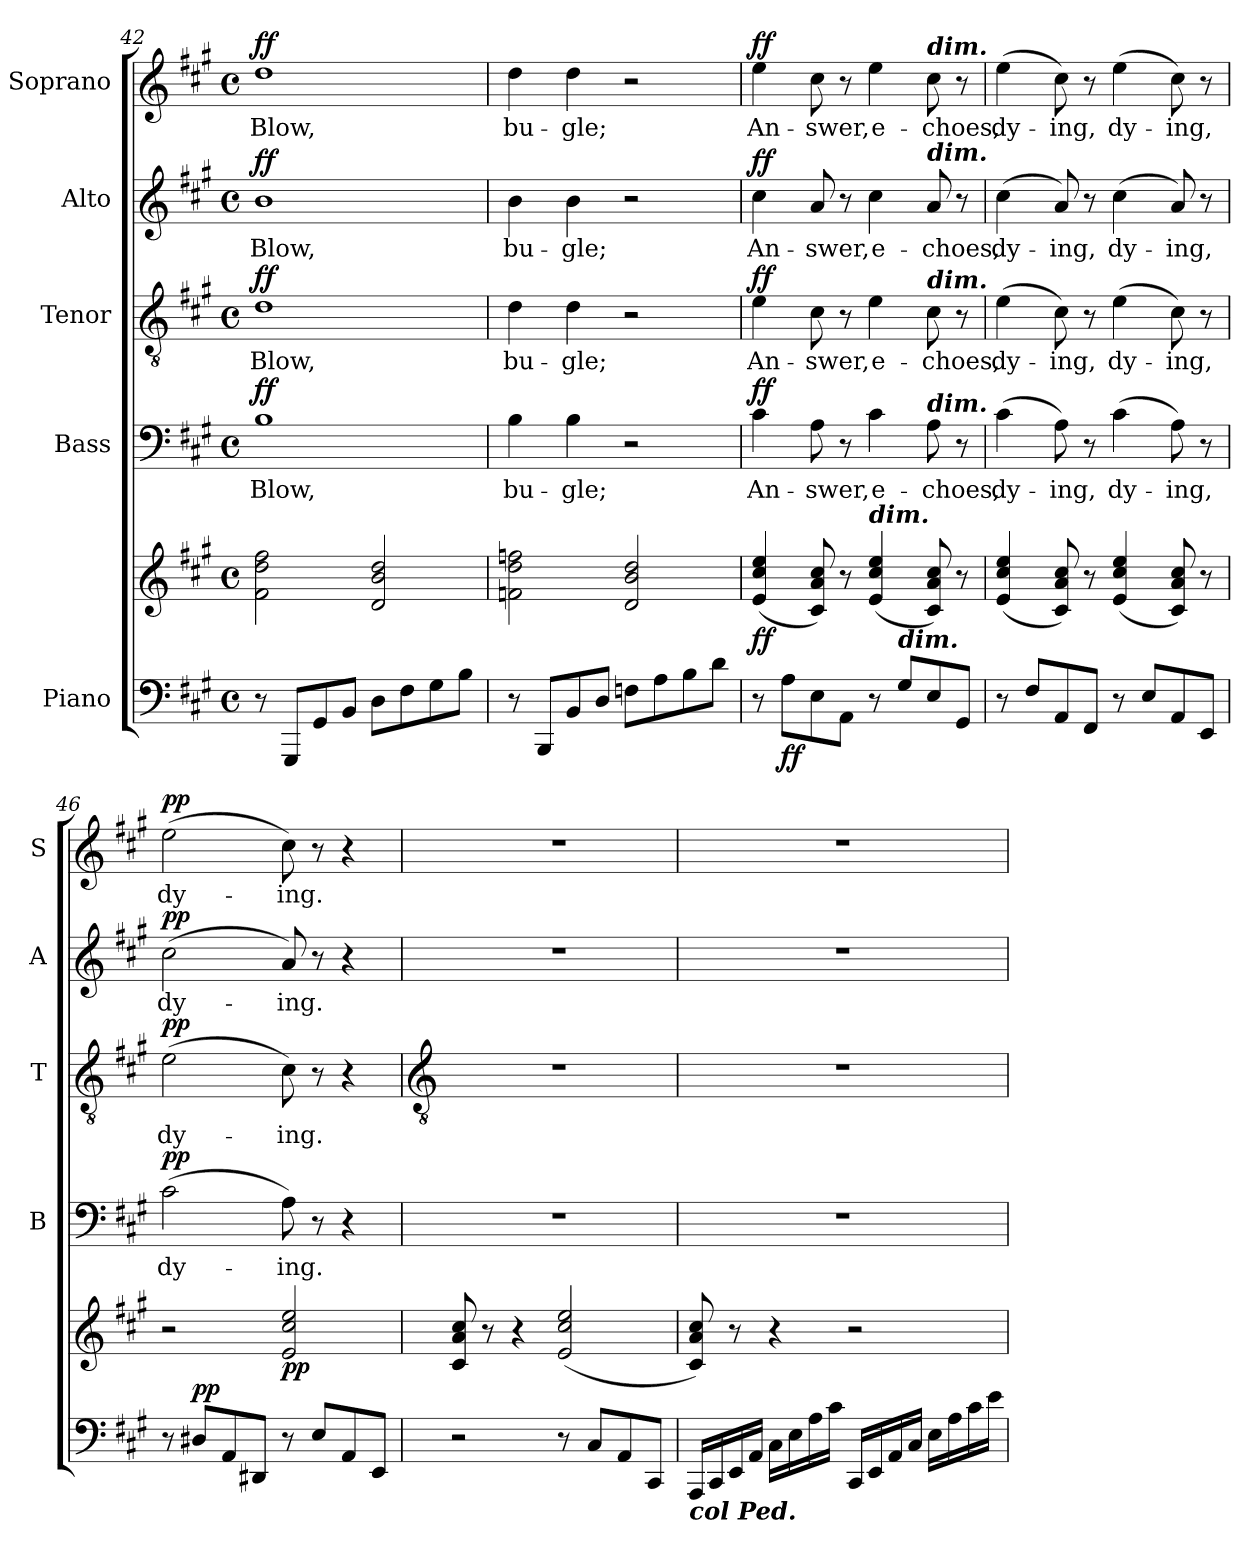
**kern	**kern	**dynam	**kern	**text	**dynam	**kern	**text	**dynam	**kern	**text	**dynam	**kern	**text	**dynam
*part5	*part5	*part5	*part4	*part4	*part4	*part3	*part3	*part3	*part2	*part2	*part2	*part1	*part1	*part1
*staff6	*staff5	*staff5/6	*staff4	*staff4	*staff4	*staff3	*staff3	*staff3	*staff2	*staff2	*staff2	*staff1	*staff1	*staff1
*I"Piano	*	*	*I"Bass	*	*	*I"Tenor	*	*	*I"Alto	*	*	*I"Soprano	*	*
*	*	*	*I'B	*	*	*I'T	*	*	*I'A	*	*	*I'S	*	*
!!LO:LB:g=z
*clefF4	*clefG2	*	*clefF4	*	*	*clefGv2	*	*	*clefG2	*	*	*clefG2	*	*
*k[f#c#g#]	*k[f#c#g#]	*	*k[f#c#g#]	*	*	*k[f#c#g#]	*	*	*k[f#c#g#]	*	*	*k[f#c#g#]	*	*
*A:	*A:	*	*A:	*	*	*A:	*	*	*A:	*	*	*A:	*	*
*M4/4	*M4/4	*	*M4/4	*	*	*M4/4	*	*	*M4/4	*	*	*M4/4	*	*
*met(c)	*met(c)	*	*met(c)	*	*	*met(c)	*	*	*met(c)	*	*	*met(c)	*	*
=42	=42	=42	=42	=42	=42	=42	=42	=42	=42	=42	=42	=42	=42	=42
!	!	!	!	!LO:LY:b	!LO:DY:b	!	!LO:LY:b	!LO:DY:b	!	!LO:LY:b	!LO:DY:b	!	!LO:LY:b	!LO:DY:b
8r	2f# 2dd 2ff#	.	1B	Blow,	ff	1d	Blow,	ff	1b	Blow,	ff	1dd	Blow,	ff
8GGG#L	.	.	.	.	.	.	.	.	.	.	.	.	.	.
8GG#	.	.	.	.	.	.	.	.	.	.	.	.	.	.
8BBJ	.	.	.	.	.	.	.	.	.	.	.	.	.	.
8DL	2d 2b 2dd	.	.	.	.	.	.	.	.	.	.	.	.	.
8F#	.	.	.	.	.	.	.	.	.	.	.	.	.	.
8G#	.	.	.	.	.	.	.	.	.	.	.	.	.	.
8BJ	.	.	.	.	.	.	.	.	.	.	.	.	.	.
=43	=43	=43	=43	=43	=43	=43	=43	=43	=43	=43	=43	=43	=43	=43
!	!	!	!	!LO:LY:b	!	!	!LO:LY:b	!	!	!LO:LY:b	!	!	!LO:LY:b	!
8r	2fn 2dd 2ffn	.	4B	bu-	.	4d	bu-	.	4b	bu-	.	4dd	bu-	.
8BBBL	.	.	.	.	.	.	.	.	.	.	.	.	.	.
!	!	!	!	!LO:LY:b	!	!	!LO:LY:b	!	!	!LO:LY:b	!	!	!LO:LY:b	!
8BB	.	.	4B	-gle;	.	4d	-gle;	.	4b	-gle;	.	4dd	-gle;	.
8DJ	.	.	.	.	.	.	.	.	.	.	.	.	.	.
8FnL	2d 2b 2dd	.	2r	.	.	2r	.	.	2r	.	.	2r	.	.
8A	.	.	.	.	.	.	.	.	.	.	.	.	.	.
8B	.	.	.	.	.	.	.	.	.	.	.	.	.	.
8dJ	.	.	.	.	.	.	.	.	.	.	.	.	.	.
=44	=44	=44	=44	=44	=44	=44	=44	=44	=44	=44	=44	=44	=44	=44
!	!	!LO:DY:b	!	!LO:LY:b	!LO:DY:b	!	!LO:LY:b	!LO:DY:b	!	!LO:LY:b	!LO:DY:b	!	!LO:LY:b	!LO:DY:b
8r	(<4e 4cc# 4ee	ff	4c#	An-	ff	4e	An-	ff	4cc#	An-	ff	4ee	An-	ff
!	!	!LO:DY:b=2	!	!	!	!	!	!	!	!	!	!	!	!
8AL	.	ff	.	.	.	.	.	.	.	.	.	.	.	.
!	!	!	!	!LO:LY:b	!	!	!LO:LY:b	!	!	!LO:LY:b	!	!	!LO:LY:b	!
8E	8c# 8a 8cc#)	.	8A	-swer,	.	8c#	-swer,	.	8a	-swer,	.	8cc#	-swer,	.
8AAJ	8r	.	8r	.	.	8r	.	.	8r	.	.	8r	.	.
!	!LO:TX:a:Bi:t=dim.	!	!	!	!	!	!	!	!	!	!	!	!	!
!	!	!	!	!LO:LY:b	!	!	!LO:LY:b	!	!	!LO:LY:b	!	!	!LO:LY:b	!
8r	(<4e 4cc# 4ee	.	4c#	e-	.	4e	e-	.	4cc#	e-	.	4ee	e-	.
!LO:TX:a:Bi:t=dim.	!	!	!	!	!	!	!	!	!	!	!	!	!	!
8G#L	.	.	.	.	.	.	.	.	.	.	.	.	.	.
!	!	!	!	!	!	!	!	!	!	!	!	!LO:TX:a:Bi:t=dim.	!	!
!	!	!	!	!	!	!	!	!	!LO:TX:a:Bi:t=dim.	!	!	!	!	!
!	!	!	!	!	!	!LO:TX:a:Bi:t=dim.	!	!	!	!	!	!	!	!
!	!	!	!LO:TX:a:Bi:t=dim.	!	!	!	!	!	!	!	!	!	!	!
!	!	!	!	!LO:LY:b	!	!	!LO:LY:b	!	!	!LO:LY:b	!	!	!LO:LY:b	!
8E	8c# 8a 8cc#)	.	8A	-choes,	.	8c#	-choes,	.	8a	-choes,	.	8cc#	-choes,	.
8GG#J	8r	.	8r	.	.	8r	.	.	8r	.	.	8r	.	.
=45	=45	=45	=45	=45	=45	=45	=45	=45	=45	=45	=45	=45	=45	=45
!	!	!	!	!LO:LY:b	!	!	!LO:LY:b	!	!	!LO:LY:b	!	!	!LO:LY:b	!
8r	(<4e 4cc# 4ee	.	(>4c#	dy-	.	(>4e	dy-	.	(<4cc#	dy-	.	(>4ee	dy-	.
8F#L	.	.	.	.	.	.	.	.	.	.	.	.	.	.
!	!	!	!	!LO:LY:b	!	!	!LO:LY:b	!	!	!LO:LY:b	!	!	!LO:LY:b	!
8AA	8c# 8a 8cc#)	.	8A)	-ing,	.	8c#)	-ing,	.	8a)	-ing,	.	8cc#)	-ing,	.
8FF#J	8r	.	8r	.	.	8r	.	.	8r	.	.	8r	.	.
!	!	!	!	!LO:LY:b	!	!	!LO:LY:b	!	!	!LO:LY:b	!	!	!LO:LY:b	!
8r	(<4e 4cc# 4ee	.	(>4c#	dy-	.	(>4e	dy-	.	(<4cc#	dy-	.	(>4ee	dy-	.
8EL	.	.	.	.	.	.	.	.	.	.	.	.	.	.
!	!	!	!	!LO:LY:b	!	!	!LO:LY:b	!	!	!LO:LY:b	!	!	!LO:LY:b	!
8AA	8c# 8a 8cc#)	.	8A)	-ing,	.	8c#)	-ing,	.	8a)	-ing,	.	8cc#)	-ing,	.
8EEJ	8r	.	8r	.	.	8r	.	.	8r	.	.	8r	.	.
=46	=46	=46	=46	=46	=46	=46	=46	=46	=46	=46	=46	=46	=46	=46
!	!	!	!	!LO:LY:b	!LO:DY:b	!	!LO:LY:b	!LO:DY:b	!	!LO:LY:b	!LO:DY:b	!	!LO:LY:b	!LO:DY:b
8r	2r	.	(>2c#	dy-	pp	(>2e	dy-	pp	(<2cc#	dy-	pp	(>2ee	dy-	pp
!	!	!LO:DY:a=2	!	!	!	!	!	!	!	!	!	!	!	!
8D#XL	.	pp	.	.	.	.	.	.	.	.	.	.	.	.
8AA	.	.	.	.	.	.	.	.	.	.	.	.	.	.
8DD#XJ	.	.	.	.	.	.	.	.	.	.	.	.	.	.
!	!	!LO:DY:b	!	!LO:LY:b	!	!	!LO:LY:b	!	!	!LO:LY:b	!	!	!LO:LY:b	!
8r	(<2e 2cc# 2ee	pp	8A)	-ing.	.	8c#)	-ing.	.	8a)	-ing.	.	8cc#)	-ing.	.
8EL	.	.	8r	.	.	8r	.	.	8r	.	.	8r	.	.
8AA	.	.	4r	.	.	4r	.	.	4r	.	.	4r	.	.
8EEJ	.	.	.	.	.	.	.	.	.	.	.	.	.	.
!!LO:LB:g=z
=47	=47	=47	=47	=47	=47	=47	=47	=47	=47	=47	=47	=47	=47	=47
*	*	*	*	*	*	*clefGv2	*	*	*	*	*	*	*	*
2r	8c# 8a 8cc#	.	1r	.	.	1r	.	.	1r	.	.	1r	.	.
.	8r	.	.	.	.	.	.	.	.	.	.	.	.	.
.	4r	.	.	.	.	.	.	.	.	.	.	.	.	.
8r	(<2e 2cc# 2ee	.	.	.	.	.	.	.	.	.	.	.	.	.
8C#L	.	.	.	.	.	.	.	.	.	.	.	.	.	.
8AA	.	.	.	.	.	.	.	.	.	.	.	.	.	.
8CC#J	.	.	.	.	.	.	.	.	.	.	.	.	.	.
=48	=48	=48	=48	=48	=48	=48	=48	=48	=48	=48	=48	=48	=48	=48
!LO:TX:b:Bi:t=col Ped.	!	!	!	!	!	!	!	!	!	!	!	!	!	!
16AAALL	8c# 8a 8cc#)	.	1r	.	.	1r	.	.	1r	.	.	1r	.	.
16CC#	.	.	.	.	.	.	.	.	.	.	.	.	.	.
16EE	8r	.	.	.	.	.	.	.	.	.	.	.	.	.
16AAJJ	.	.	.	.	.	.	.	.	.	.	.	.	.	.
16C#LL	4r	.	.	.	.	.	.	.	.	.	.	.	.	.
16E	.	.	.	.	.	.	.	.	.	.	.	.	.	.
16A	.	.	.	.	.	.	.	.	.	.	.	.	.	.
16c#JJ)	.	.	.	.	.	.	.	.	.	.	.	.	.	.
16CC#LL	2r	.	.	.	.	.	.	.	.	.	.	.	.	.
16EE	.	.	.	.	.	.	.	.	.	.	.	.	.	.
16AA	.	.	.	.	.	.	.	.	.	.	.	.	.	.
16C#JJ	.	.	.	.	.	.	.	.	.	.	.	.	.	.
16ELL	.	.	.	.	.	.	.	.	.	.	.	.	.	.
16A	.	.	.	.	.	.	.	.	.	.	.	.	.	.
16c#	.	.	.	.	.	.	.	.	.	.	.	.	.	.
16eJJ	.	.	.	.	.	.	.	.	.	.	.	.	.	.
=	=	=	=	=	=	=	=	=	=	=	=	=	=	=
*-	*-	*-	*-	*-	*-	*-	*-	*-	*-	*-	*-	*-	*-	*-
